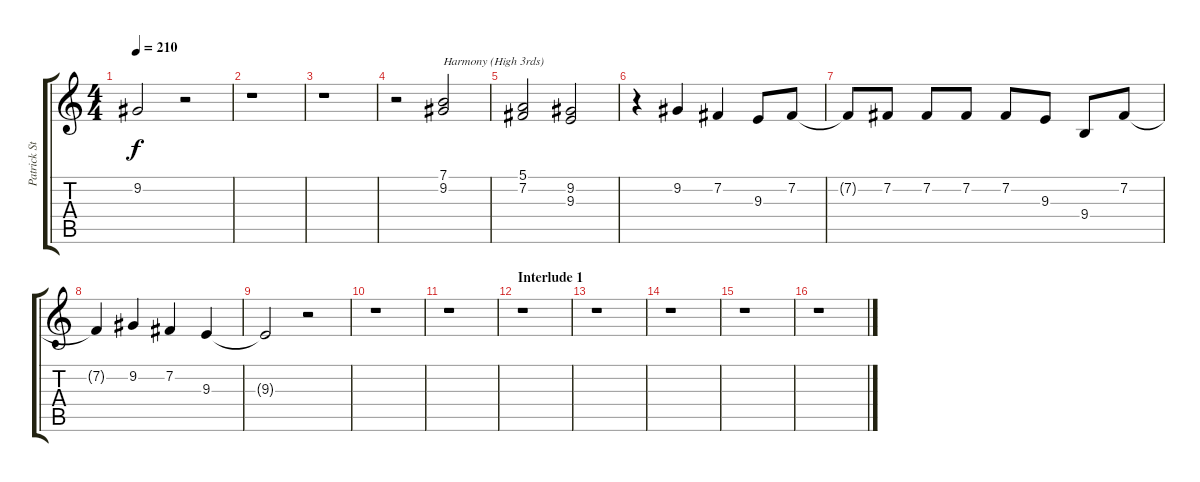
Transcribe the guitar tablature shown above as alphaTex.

\track ("Patrick Stump (Lead Vocal and Harmonies)" "Patrick St") {instrument clarinet}
\staff {score tabs}
\tuning (E4 B3 G3 D3 A2 E2) {hide}
\ts (4 4)
\tempo 210
\clef g2
\ks c
9.2{t}.2{dy f} r.2 |
r.1 |
r.1 |
r.2 (7.1 9.2).2{txt "Harmony (High 3rds)"} |
(5.1 7.2).2 (9.2 9.3).2 |
r.4 9.2.4 7.2.4 9.3.8 7.2.8 |
7.2{t}.8 7.2.8 7.2.8 7.2.8 7.2.8 9.3.8 9.4.8 7.2.8 |
7.2{t}.4 9.2.4 7.2.4 9.3.4 |
9.3{t}.2 r.2 |
r.1 |
r.1 |
\section ("" "Interlude 1")
r.1 |
r.1 |
r.1 |
r.1 |
r.1
